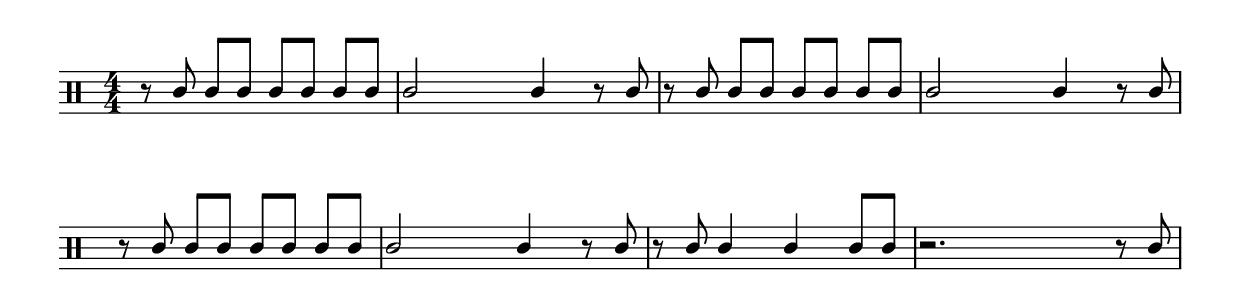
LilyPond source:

\version "2.18.2"
\include "../layout/layout.ly"

\score {
  \new DrumStaff <<
    \drummode {
      \time 4/4
      <<
        \new DrumVoice {
          \voiceUP
          %\partial 2	sn4 		sn8 sn		||
          r8 sn   sn8 sn    sn8 sn    sn8 sn
          sn2               sn4       r8 sn
          r8 sn   sn8 sn    sn8 sn    sn8 sn
          sn2               sn4       r8 sn
          r8 sn   sn8 sn    sn8 sn    sn8 sn
          sn2               sn4       r8 sn
          r8 sn   sn4       sn4       sn8 sn
          r2.                         r8 sn
        }
      >>
    }
  >>
}
